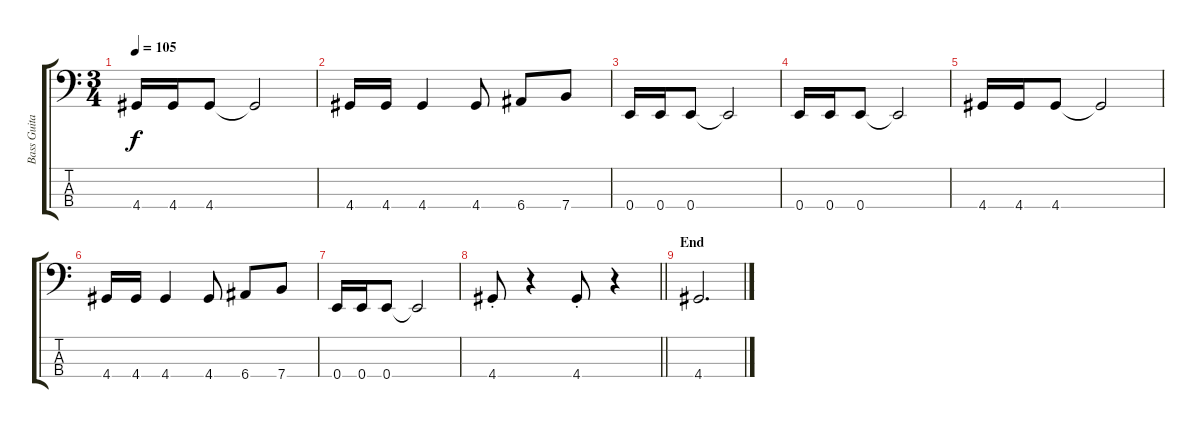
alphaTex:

\track ("Bass Guitar" "Bass Guita") {instrument electricbassfinger}
\staff {score tabs}
\tuning (G2 D2 A1 E1) {hide}
\ts (3 4)
\tempo 105
\clef f4
\ks c
4.4.16{dy f} 4.4.16 4.4.8 4.4{t}.2 |
4.4.16 4.4.16 4.4.4 4.4.8 6.4.8 7.4.8 |
0.4.16 0.4.16 0.4.8 0.4{t}.2 |
0.4.16 0.4.16 0.4.8 0.4{t}.2 |
4.4.16 4.4.16 4.4.8 4.4{t}.2 |
4.4.16 4.4.16 4.4.4 4.4.8 6.4.8 7.4.8 |
0.4.16 0.4.16 0.4.8 0.4{t}.2 |
\barLineRight lightlight
4.4{st}.8 r.4 4.4{st}.8 r.4 |
\section ("" "End")
4.4.2{d}
